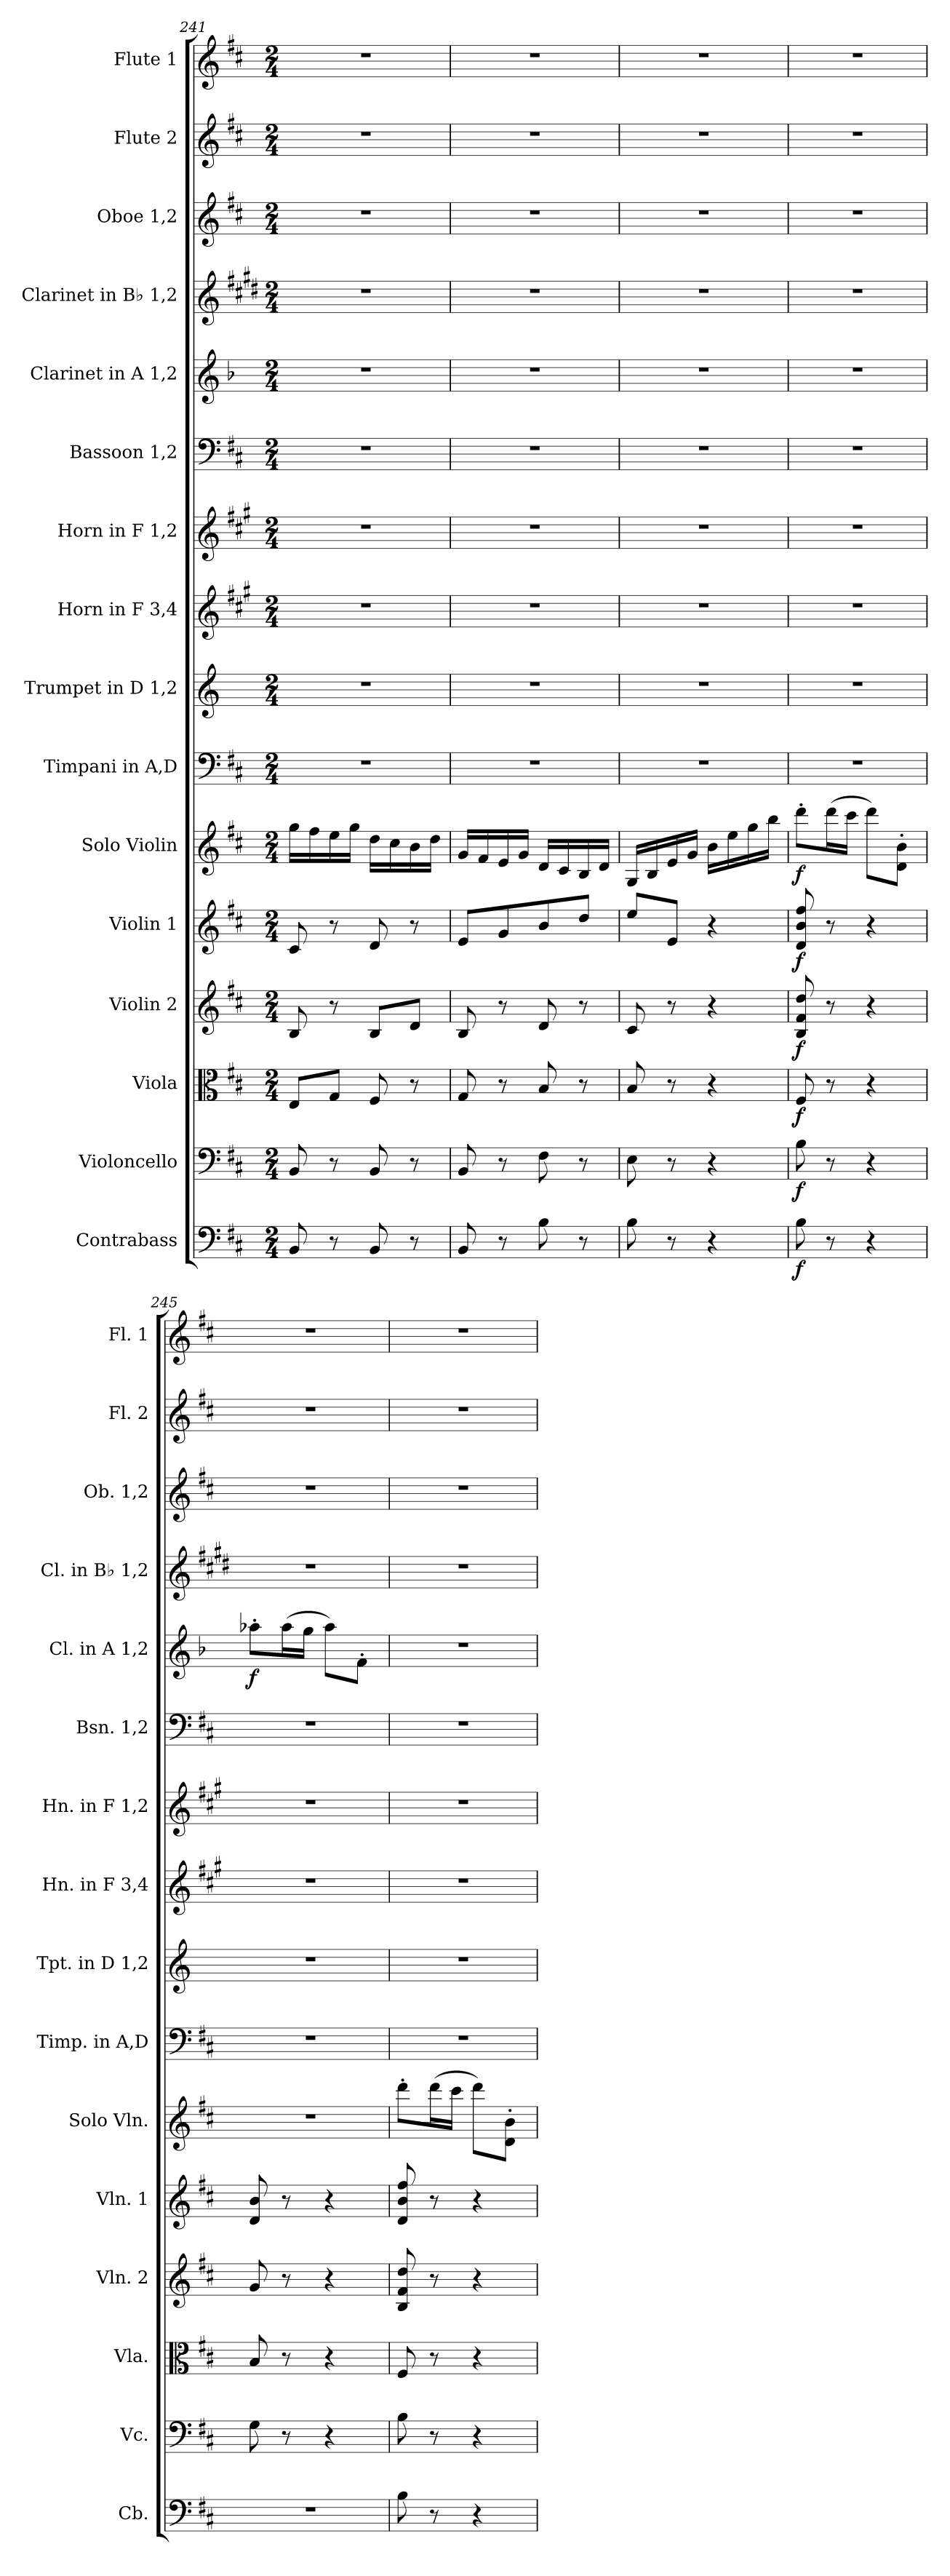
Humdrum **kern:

**kern	**dynam	**kern	**dynam	**kern	**dynam	**kern	**dynam	**kern	**dynam	**kern	**dynam	**kern	**kern	**kern	**kern	**kern	**kern	**dynam	**kern	**kern	**kern	**kern
*part16	*part16	*part15	*part15	*part14	*part14	*part13	*part13	*part12	*part12	*part11	*part11	*part10	*part9	*part8	*part7	*part6	*part5	*part5	*part4	*part3	*part2	*part1
*staff16	*staff16	*staff15	*staff15	*staff14	*staff14	*staff13	*staff13	*staff12	*staff12	*staff11	*staff11	*staff10	*staff9	*staff8	*staff7	*staff6	*staff5	*staff5	*staff4	*staff3	*staff2	*staff1
*I"Contrabass	*	*I"Violoncello	*	*I"Viola	*	*I"Violin 2	*	*I"Violin 1	*	*I"Solo Violin	*	*I"Timpani in A,D	*I"Trumpet in D 1,2	*I"Horn in F 3,4	*I"Horn in F 1,2	*I"Bassoon 1,2	*I"Clarinet in A 1,2	*	*I"Clarinet in B♭ 1,2	*I"Oboe 1,2	*I"Flute 2	*I"Flute 1
*I'Cb.	*	*I'Vc.	*	*I'Vla.	*	*I'Vln. 2	*	*I'Vln. 1	*	*I'Solo Vln.	*	*I'Timp. in A,D	*I'Tpt. in D 1,2	*I'Hn. in F 3,4	*I'Hn. in F 1,2	*I'Bsn. 1,2	*I'Cl. in A 1,2	*	*I'Cl. in B♭ 1,2	*I'Ob. 1,2	*I'Fl. 2	*I'Fl. 1
*clefF4	*	*clefF4	*	*clefC3	*	*clefG2	*	*clefG2	*	*clefG2	*	*clefF4	*clefG2	*clefG2	*clefG2	*clefF4	*clefG2	*	*clefG2	*clefG2	*clefG2	*clefG2
*ITrd7c12	*	*	*	*	*	*	*	*	*	*	*	*	*ITrd-1c-2	*ITrd4c7	*ITrd4c7	*	*ITrd2c3	*	*ITrd1c2	*	*	*
*k[f#c#]	*	*k[f#c#]	*	*k[f#c#]	*	*k[f#c#]	*	*k[f#c#]	*	*k[f#c#]	*	*k[f#c#]	*k[f#c#]	*k[f#c#]	*k[f#c#]	*k[f#c#]	*k[f#c#]	*	*k[f#c#]	*k[f#c#]	*k[f#c#]	*k[f#c#]
*M2/4	*	*M2/4	*	*M2/4	*	*M2/4	*	*M2/4	*	*M2/4	*	*M2/4	*M2/4	*M2/4	*M2/4	*M2/4	*M2/4	*	*M2/4	*M2/4	*M2/4	*M2/4
=241	=241	=241	=241	=241	=241	=241	=241	=241	=241	=241	=241	=241	=241	=241	=241	=241	=241	=241	=241	=241	=241	=241
8BBB/	.	8BB/	.	8E/L	.	8B/	.	8c#/	.	16gg\LL	.	2r	2r	2r	2r	2r	2r	.	2r	2r	2r	2r
.	.	.	.	.	.	.	.	.	.	16ff#\	.	.	.	.	.	.	.	.	.	.	.	.
8r	.	8r	.	8G/J	.	8r	.	8r	.	16ee\	.	.	.	.	.	.	.	.	.	.	.	.
.	.	.	.	.	.	.	.	.	.	16gg\JJ	.	.	.	.	.	.	.	.	.	.	.	.
8BBB/	.	8BB/	.	8F#/	.	8B/L	.	8d/	.	16dd\LL	.	.	.	.	.	.	.	.	.	.	.	.
.	.	.	.	.	.	.	.	.	.	16cc#\	.	.	.	.	.	.	.	.	.	.	.	.
8r	.	8r	.	8r	.	8d/J	.	8r	.	16b\	.	.	.	.	.	.	.	.	.	.	.	.
.	.	.	.	.	.	.	.	.	.	16dd\JJ	.	.	.	.	.	.	.	.	.	.	.	.
=242	=242	=242	=242	=242	=242	=242	=242	=242	=242	=242	=242	=242	=242	=242	=242	=242	=242	=242	=242	=242	=242	=242
8BBB/	.	8BB/	.	8G/	.	8B/	.	8e/L	.	16g/LL	.	2r	2r	2r	2r	2r	2r	.	2r	2r	2r	2r
.	.	.	.	.	.	.	.	.	.	16f#/	.	.	.	.	.	.	.	.	.	.	.	.
8r	.	8r	.	8r	.	8r	.	8g/	.	16e/	.	.	.	.	.	.	.	.	.	.	.	.
.	.	.	.	.	.	.	.	.	.	16g/JJ	.	.	.	.	.	.	.	.	.	.	.	.
8BB\	.	8F#\	.	8B/	.	8d/	.	8b/	.	16d/LL	.	.	.	.	.	.	.	.	.	.	.	.
.	.	.	.	.	.	.	.	.	.	16c#/	.	.	.	.	.	.	.	.	.	.	.	.
8r	.	8r	.	8r	.	8r	.	8dd/J	.	16B/	.	.	.	.	.	.	.	.	.	.	.	.
.	.	.	.	.	.	.	.	.	.	16d/JJ	.	.	.	.	.	.	.	.	.	.	.	.
=243	=243	=243	=243	=243	=243	=243	=243	=243	=243	=243	=243	=243	=243	=243	=243	=243	=243	=243	=243	=243	=243	=243
8BB\	.	8E\	.	8B/	.	8c#/	.	8ee/L	.	16G/LL	.	2r	2r	2r	2r	2r	2r	.	2r	2r	2r	2r
.	.	.	.	.	.	.	.	.	.	16B/	.	.	.	.	.	.	.	.	.	.	.	.
8r	.	8r	.	8r	.	8r	.	8e/J	.	16e/	.	.	.	.	.	.	.	.	.	.	.	.
.	.	.	.	.	.	.	.	.	.	16g/JJ	.	.	.	.	.	.	.	.	.	.	.	.
4r	.	4r	.	4r	.	4r	.	4r	.	16b\LL	.	.	.	.	.	.	.	.	.	.	.	.
.	.	.	.	.	.	.	.	.	.	16ee\	.	.	.	.	.	.	.	.	.	.	.	.
.	.	.	.	.	.	.	.	.	.	16gg\	.	.	.	.	.	.	.	.	.	.	.	.
.	.	.	.	.	.	.	.	.	.	16bb\JJ	.	.	.	.	.	.	.	.	.	.	.	.
=244	=244	=244	=244	=244	=244	=244	=244	=244	=244	=244	=244	=244	=244	=244	=244	=244	=244	=244	=244	=244	=244	=244
!	!LO:DY:b	!	!LO:DY:b	!	!LO:DY:b	!	!LO:DY:b	!	!LO:DY:b	!	!LO:DY:b	!	!	!	!	!	!	!	!	!	!	!
8BB\	f	8B\	f	8F#/	f	8B/ 8f#/ 8dd/	f	8d/ 8b/ 8ff#/	f	8ddd'\L	f	2r	2r	2r	2r	2r	2r	.	2r	2r	2r	2r
8r	.	8r	.	8r	.	8r	.	8r	.	(>16ddd\L	.	.	.	.	.	.	.	.	.	.	.	.
.	.	.	.	.	.	.	.	.	.	16ccc#\JJ	.	.	.	.	.	.	.	.	.	.	.	.
4r	.	4r	.	4r	.	4r	.	4r	.	8ddd\L)	.	.	.	.	.	.	.	.	.	.	.	.
.	.	.	.	.	.	.	.	.	.	8d\' 8b\'J	.	.	.	.	.	.	.	.	.	.	.	.
=245	=245	=245	=245	=245	=245	=245	=245	=245	=245	=245	=245	=245	=245	=245	=245	=245	=245	=245	=245	=245	=245	=245
!	!	!	!	!	!	!	!	!	!	!	!	!	!	!	!	!	!	!LO:DY:b	!	!	!	!
2r	.	8G\	.	8B/	.	8g/	.	8d/ 8b/	.	2r	.	2r	2r	2r	2r	2r	8ffn'\L	f	2r	2r	2r	2r
.	.	8r	.	8r	.	8r	.	8r	.	.	.	.	.	.	.	.	(>16ff\L	.	.	.	.	.
.	.	.	.	.	.	.	.	.	.	.	.	.	.	.	.	.	16ee\JJ	.	.	.	.	.
.	.	4r	.	4r	.	4r	.	4r	.	.	.	.	.	.	.	.	8ff\L)	.	.	.	.	.
.	.	.	.	.	.	.	.	.	.	.	.	.	.	.	.	.	8d'\J	.	.	.	.	.
=246	=246	=246	=246	=246	=246	=246	=246	=246	=246	=246	=246	=246	=246	=246	=246	=246	=246	=246	=246	=246	=246	=246
8BB\	.	8B\	.	8F#/	.	8B/ 8f#/ 8dd/	.	8d/ 8b/ 8ff#/	.	8ddd'\L	.	2r	2r	2r	2r	2r	2r	.	2r	2r	2r	2r
8r	.	8r	.	8r	.	8r	.	8r	.	(>16ddd\L	.	.	.	.	.	.	.	.	.	.	.	.
.	.	.	.	.	.	.	.	.	.	16ccc#\JJ	.	.	.	.	.	.	.	.	.	.	.	.
4r	.	4r	.	4r	.	4r	.	4r	.	8ddd\L)	.	.	.	.	.	.	.	.	.	.	.	.
.	.	.	.	.	.	.	.	.	.	8d\' 8b\'J	.	.	.	.	.	.	.	.	.	.	.	.
=	=	=	=	=	=	=	=	=	=	=	=	=	=	=	=	=	=	=	=	=	=	=
*-	*-	*-	*-	*-	*-	*-	*-	*-	*-	*-	*-	*-	*-	*-	*-	*-	*-	*-	*-	*-	*-	*-
